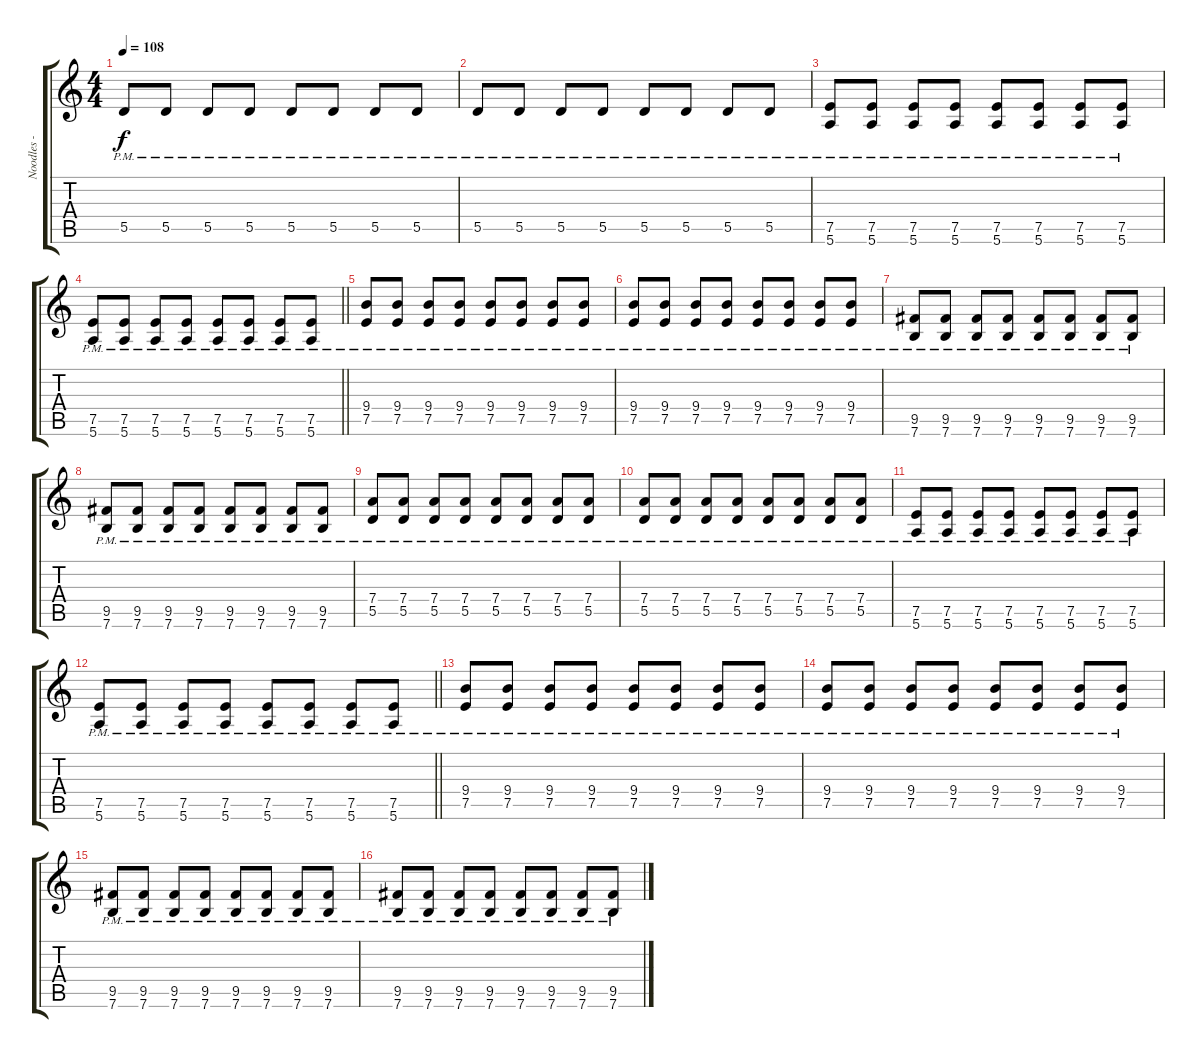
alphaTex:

\track ("Noodles - Guitar 2" "Noodles - ") {instrument distortionguitar}
\staff {score tabs}
\tuning (E4 B3 G3 D3 A2 E2) {hide}
\ts (4 4)
\tempo 108
\clef g2
\ks c
5.5{pm}.8{dy f} 5.5{pm}.8 5.5{pm}.8 5.5{pm}.8 5.5{pm}.8 5.5{pm}.8 5.5{pm}.8 5.5{pm}.8 |
5.5{pm}.8 5.5{pm}.8 5.5{pm}.8 5.5{pm}.8 5.5{pm}.8 5.5{pm}.8 5.5{pm}.8 5.5{pm}.8 |
(7.5{pm} 5.6{pm}).8 (7.5{pm} 5.6{pm}).8 (7.5{pm} 5.6{pm}).8 (7.5{pm} 5.6{pm}).8 (7.5{pm} 5.6{pm}).8 (7.5{pm} 5.6{pm}).8 (7.5{pm} 5.6{pm}).8 (7.5{pm} 5.6{pm}).8 |
\barLineRight lightlight
(7.5{pm} 5.6{pm}).8 (7.5{pm} 5.6{pm}).8 (7.5{pm} 5.6{pm}).8 (7.5{pm} 5.6{pm}).8 (7.5{pm} 5.6{pm}).8 (7.5{pm} 5.6{pm}).8 (7.5{pm} 5.6{pm}).8 (7.5{pm} 5.6{pm}).8 |
(9.4{pm} 7.5{pm}).8 (9.4{pm} 7.5{pm}).8 (9.4{pm} 7.5{pm}).8 (9.4{pm} 7.5{pm}).8 (9.4{pm} 7.5{pm}).8 (9.4{pm} 7.5{pm}).8 (9.4{pm} 7.5{pm}).8 (9.4{pm} 7.5{pm}).8 |
(9.4{pm} 7.5{pm}).8 (9.4{pm} 7.5{pm}).8 (9.4{pm} 7.5{pm}).8 (9.4{pm} 7.5{pm}).8 (9.4{pm} 7.5{pm}).8 (9.4{pm} 7.5{pm}).8 (9.4{pm} 7.5{pm}).8 (9.4{pm} 7.5{pm}).8 |
(9.5{pm} 7.6{pm}).8 (9.5{pm} 7.6{pm}).8 (9.5{pm} 7.6{pm}).8 (9.5{pm} 7.6{pm}).8 (9.5{pm} 7.6{pm}).8 (9.5{pm} 7.6{pm}).8 (9.5{pm} 7.6{pm}).8 (9.5{pm} 7.6{pm}).8 |
(9.5{pm} 7.6{pm}).8 (9.5{pm} 7.6{pm}).8 (9.5{pm} 7.6{pm}).8 (9.5{pm} 7.6{pm}).8 (9.5{pm} 7.6{pm}).8 (9.5{pm} 7.6{pm}).8 (9.5{pm} 7.6{pm}).8 (9.5{pm} 7.6{pm}).8 |
(7.4{pm} 5.5{pm}).8 (7.4{pm} 5.5{pm}).8 (7.4{pm} 5.5{pm}).8 (7.4{pm} 5.5{pm}).8 (7.4{pm} 5.5{pm}).8 (7.4{pm} 5.5{pm}).8 (7.4{pm} 5.5{pm}).8 (7.4{pm} 5.5{pm}).8 |
(7.4{pm} 5.5{pm}).8 (7.4{pm} 5.5{pm}).8 (7.4{pm} 5.5{pm}).8 (7.4{pm} 5.5{pm}).8 (7.4{pm} 5.5{pm}).8 (7.4{pm} 5.5{pm}).8 (7.4{pm} 5.5{pm}).8 (7.4{pm} 5.5{pm}).8 |
(7.5{pm} 5.6{pm}).8 (7.5{pm} 5.6{pm}).8 (7.5{pm} 5.6{pm}).8 (7.5{pm} 5.6{pm}).8 (7.5{pm} 5.6{pm}).8 (7.5{pm} 5.6{pm}).8 (7.5{pm} 5.6{pm}).8 (7.5{pm} 5.6{pm}).8 |
\barLineRight lightlight
(7.5{pm} 5.6{pm}).8 (7.5{pm} 5.6{pm}).8 (7.5{pm} 5.6{pm}).8 (7.5{pm} 5.6{pm}).8 (7.5{pm} 5.6{pm}).8 (7.5{pm} 5.6{pm}).8 (7.5{pm} 5.6{pm}).8 (7.5{pm} 5.6{pm}).8 |
(9.4{pm} 7.5{pm}).8 (9.4{pm} 7.5{pm}).8 (9.4{pm} 7.5{pm}).8 (9.4{pm} 7.5{pm}).8 (9.4{pm} 7.5{pm}).8 (9.4{pm} 7.5{pm}).8 (9.4{pm} 7.5{pm}).8 (9.4{pm} 7.5{pm}).8 |
(9.4{pm} 7.5{pm}).8 (9.4{pm} 7.5{pm}).8 (9.4{pm} 7.5{pm}).8 (9.4{pm} 7.5{pm}).8 (9.4{pm} 7.5{pm}).8 (9.4{pm} 7.5{pm}).8 (9.4{pm} 7.5{pm}).8 (9.4{pm} 7.5{pm}).8 |
(9.5{pm} 7.6{pm}).8 (9.5{pm} 7.6{pm}).8 (9.5{pm} 7.6{pm}).8 (9.5{pm} 7.6{pm}).8 (9.5{pm} 7.6{pm}).8 (9.5{pm} 7.6{pm}).8 (9.5{pm} 7.6{pm}).8 (9.5{pm} 7.6{pm}).8 |
(9.5{pm} 7.6{pm}).8 (9.5{pm} 7.6{pm}).8 (9.5{pm} 7.6{pm}).8 (9.5{pm} 7.6{pm}).8 (9.5{pm} 7.6{pm}).8 (9.5{pm} 7.6{pm}).8 (9.5{pm} 7.6{pm}).8 (9.5{pm} 7.6{pm}).8
